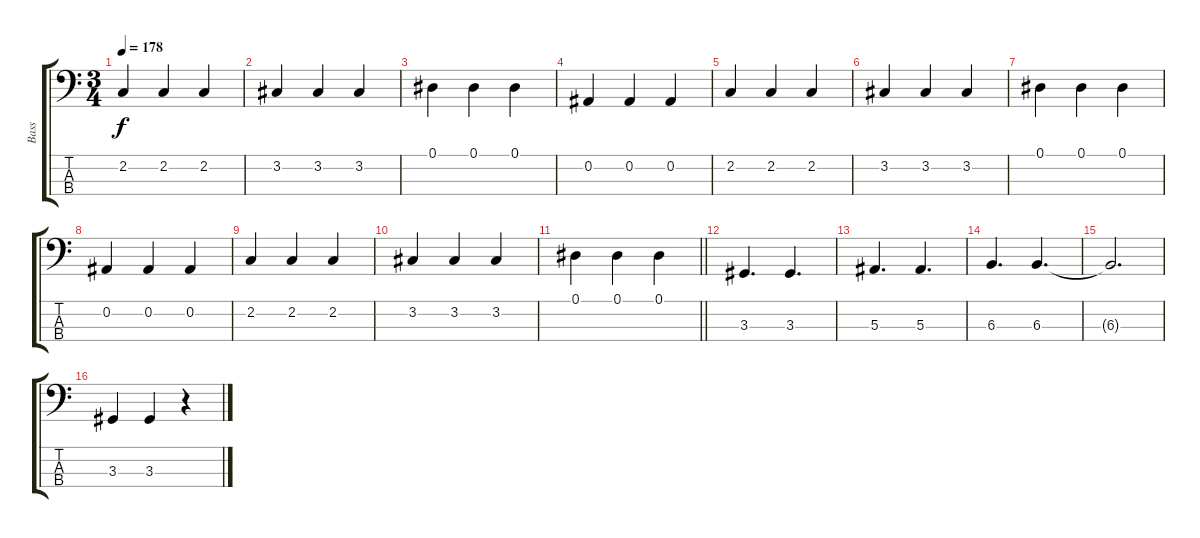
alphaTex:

\track ("Bass" "Bass") {instrument slapbass1}
\staff {score tabs}
\tuning (Eb2 Bb1 F1 C1) {hide}
\ts (3 4)
\tempo 178
\clef f4
\ks c
2.2.4{dy f} 2.2.4 2.2.4 |
3.2.4 3.2.4 3.2.4 |
0.1.4 0.1.4 0.1.4 |
0.2.4 0.2.4 0.2.4 |
2.2.4 2.2.4 2.2.4 |
3.2.4 3.2.4 3.2.4 |
0.1.4 0.1.4 0.1.4 |
0.2.4 0.2.4 0.2.4 |
2.2.4 2.2.4 2.2.4 |
3.2.4 3.2.4 3.2.4 |
\barLineRight lightlight
0.1.4 0.1.4 0.1.4 |
3.3.4{d} 3.3.4{d} |
5.3.4{d} 5.3.4{d} |
6.3.4{d} 6.3.4{d} |
6.3{t}.2{d} |
3.3.4 3.3.4 r.4
